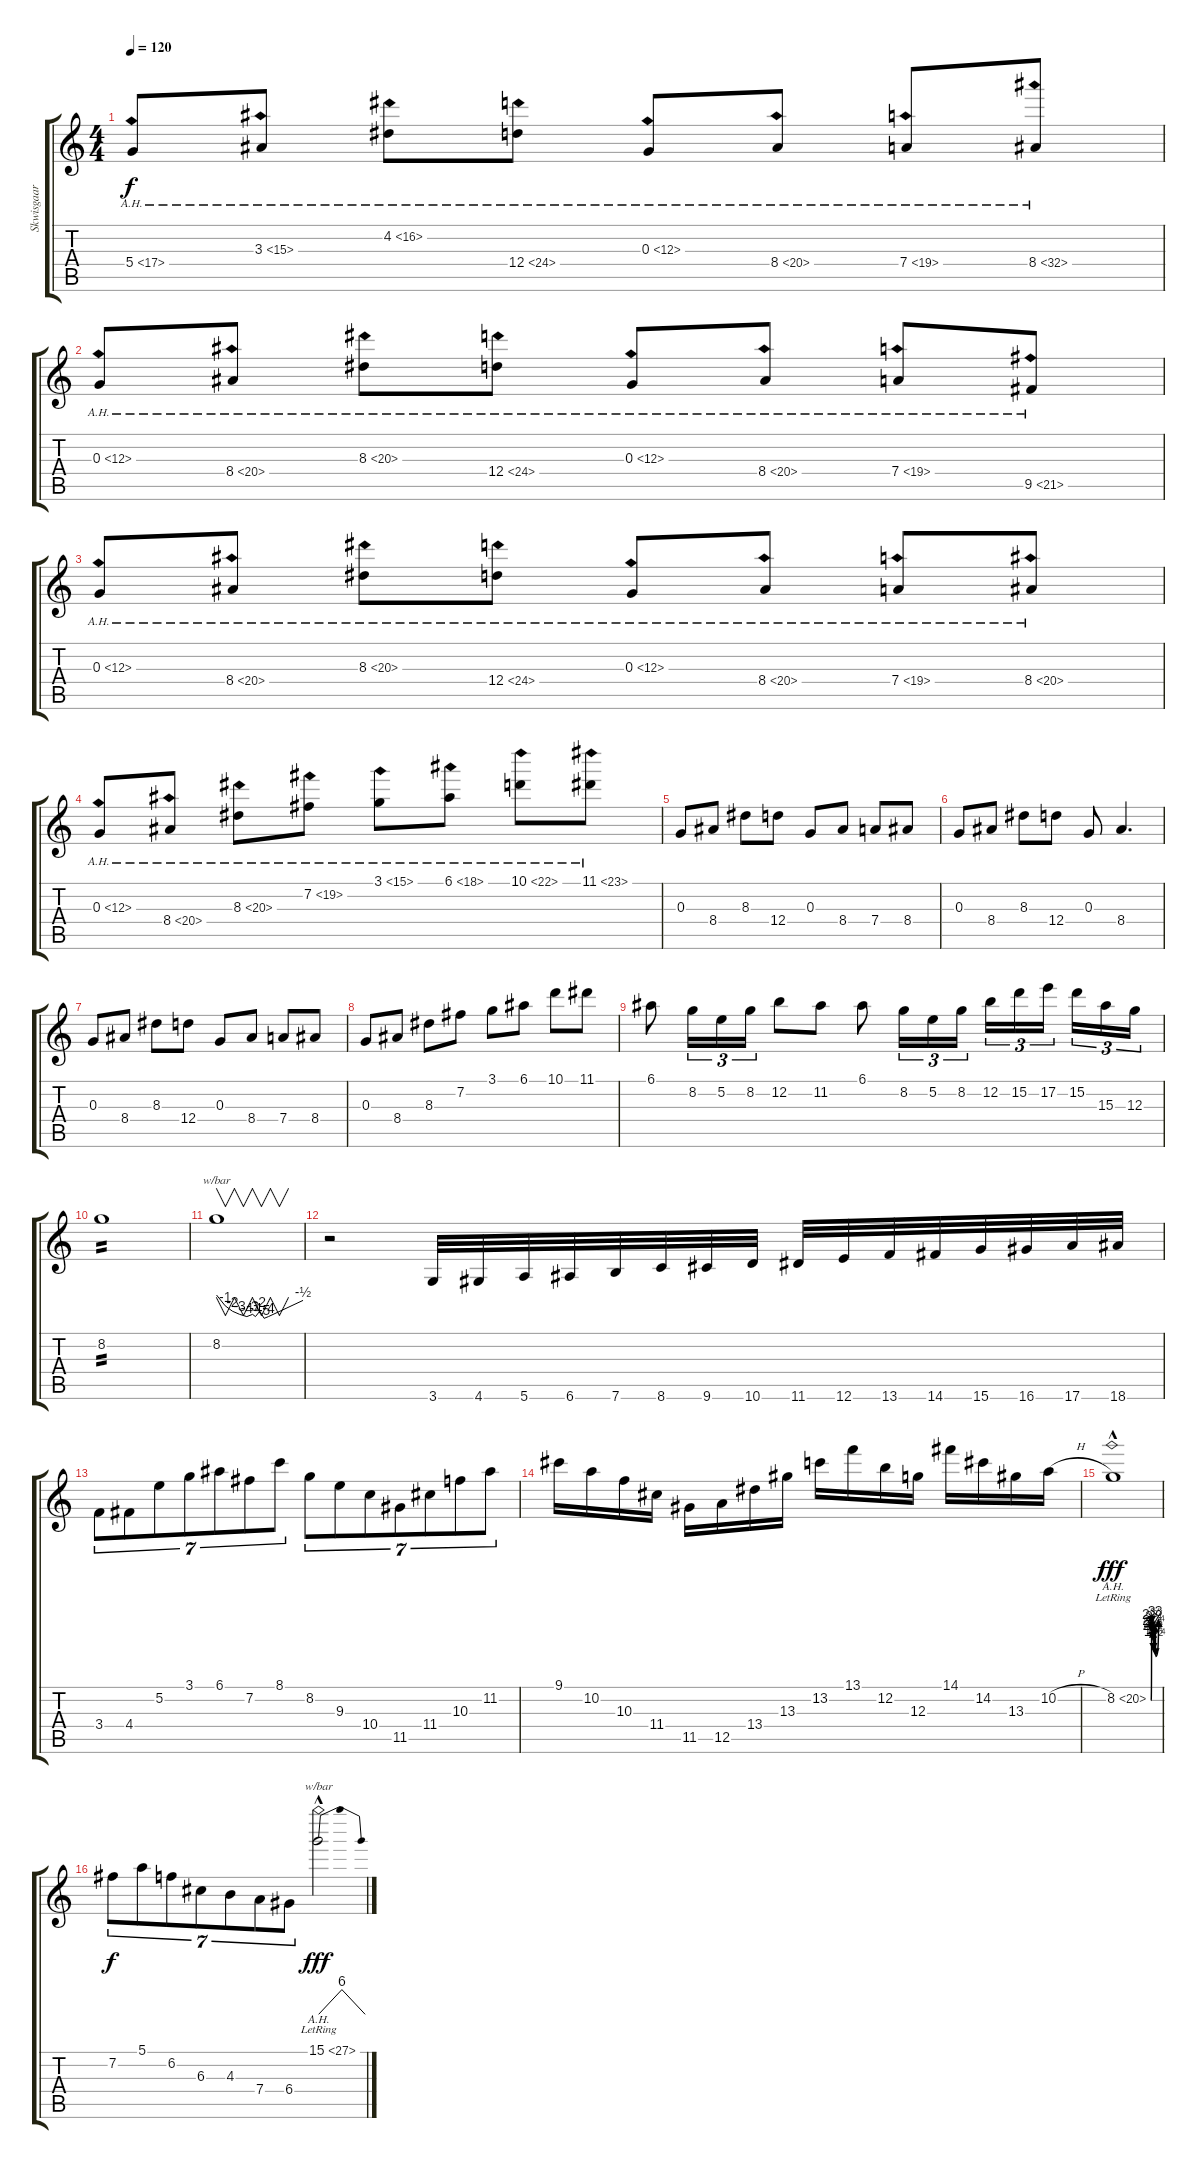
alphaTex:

\track ("Skwisgaar" "Skwisgaar") {instrument distortionguitar}
\staff {score tabs}
\tuning (E4 B3 G3 D3 A2 E2) {hide}
\ts (4 4)
\tempo 120
\clef g2
\ks aminor
5.4{ah 12}.8{dy f} 3.3{ah 12}.8 4.2{ah 12}.8 12.4{ah 12}.8 0.3{ah 12}.8 8.4{ah 12}.8 7.4{ah 12}.8 8.4{ah 24}.8 |
0.3{ah 12}.8 8.4{ah 12}.8 8.3{ah 12}.8 12.4{ah 12}.8 0.3{ah 12}.8 8.4{ah 12}.8 7.4{ah 12}.8 9.5{ah 12}.8 |
0.3{ah 12}.8 8.4{ah 12}.8 8.3{ah 12}.8 12.4{ah 12}.8 0.3{ah 12}.8 8.4{ah 12}.8 7.4{ah 12}.8 8.4{ah 12}.8 |
0.3{ah 12}.8 8.4{ah 12}.8 8.3{ah 12}.8 7.2{ah 12}.8 3.1{ah 12}.8 6.1{ah 12}.8 10.1{ah 12}.8 11.1{ah 12}.8 |
0.3.8 8.4.8 8.3.8 12.4.8 0.3.8 8.4.8 7.4.8 8.4.8 |
0.3.8 8.4.8 8.3.8 12.4.8 0.3.8 8.4.4{d} |
0.3.8 8.4.8 8.3.8 12.4.8 0.3.8 8.4.8 7.4.8 8.4.8 |
0.3.8 8.4.8 8.3.8 7.2.8 3.1.8 6.1.8 10.1.8 11.1.8 |
6.1.8 8.2.16{tu (3 2)} 5.2.16{tu (3 2)} 8.2.16{tu (3 2)} 12.2.8 11.2.8 6.1.8 8.2.16{tu (3 2)} 5.2.16{tu (3 2)} 8.2.16{tu (3 2)} 12.2.16{tu (3 2)} 15.2.16{tu (3 2)} 17.2.16{tu (3 2) beam splitsecondary} 15.2.16{tu (3 2)} 15.3.16{tu (3 2)} 12.3.16{tu (3 2)} |
8.2.1{tp 2} |
8.2.1{v tbe (custom default 0 0 6 -4 11 -8 16 -12 21 -16 25 -12 27 -16 30 -8 33 -20 36 -16 60 -2)} |
r.2 3.6.32 4.6.32 5.6.32 6.6.32 7.6.32 8.6.32 9.6.32 10.6.32 11.6.32 12.6.32 13.6.32 14.6.32 15.6.32 16.6.32 17.6.32 18.6.32 |
3.4.8{tu (7 4)} 4.4.8{tu (7 4)} 5.2.8{tu (7 4)} 3.1.8{tu (7 4)} 6.1.8{tu (7 4)} 7.2.8{tu (7 4)} 8.1.8{tu (7 4)} 8.2.8{tu (7 4)} 9.3.8{tu (7 4)} 10.4.8{tu (7 4)} 11.5.8{tu (7 4)} 11.4.8{tu (7 4)} 10.3.8{tu (7 4)} 11.2.8{tu (7 4)} |
9.1.16 10.2.16 10.3.16 11.4.16 11.5.16 12.5.16 13.4.16 13.3.16 13.2.16 13.1.16 12.2.16 12.3.16 14.1.16 14.2.16 13.3.16 10.2{h}.16 |
8.2{be (custom 0 0 4 12 6 11 8 10 10 9 12 8 16 10 19 6 30 11 36 5 60 12) ah 12 hac lr}.1{dy fff} |
7.2.8{tu (7 4) dy f} 5.1.8{tu (7 4)} 6.2.8{tu (7 4)} 6.3.8{tu (7 4)} 4.3.8{tu (7 4)} 7.4.8{tu (7 4)} 6.4.8{tu (7 4)} 15.1{ah 12 hac lr}.2{tbe (dip default 0 0 30 24 60 0) dy fff}
